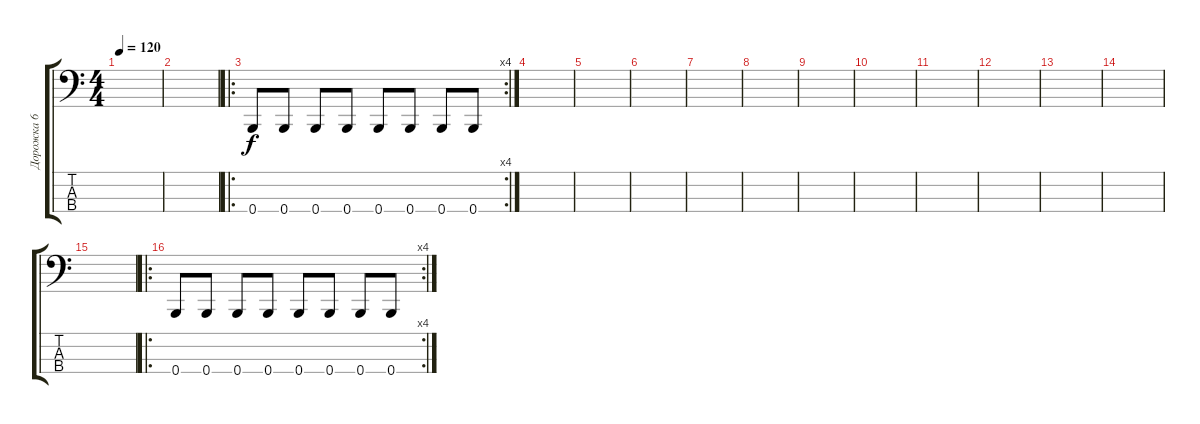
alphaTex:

\track ("Дорожка 6" "Дорожка 6") {instrument slapbass2}
\staff {score tabs}
\tuning (D2 A1 E1 B0) {hide}
\ts (4 4)
\tempo 120
\clef f4
\ks c
|
|
\ro
\rc 4
0.4.8{volume 12} 0.4.8 0.4.8 0.4.8 0.4.8 0.4.8 0.4.8 0.4.8 |
|
|
|
|
|
|
|
|
|
|
|
|
\ro
\rc 4
0.4.8{volume 12} 0.4.8 0.4.8 0.4.8 0.4.8 0.4.8 0.4.8 0.4.8
